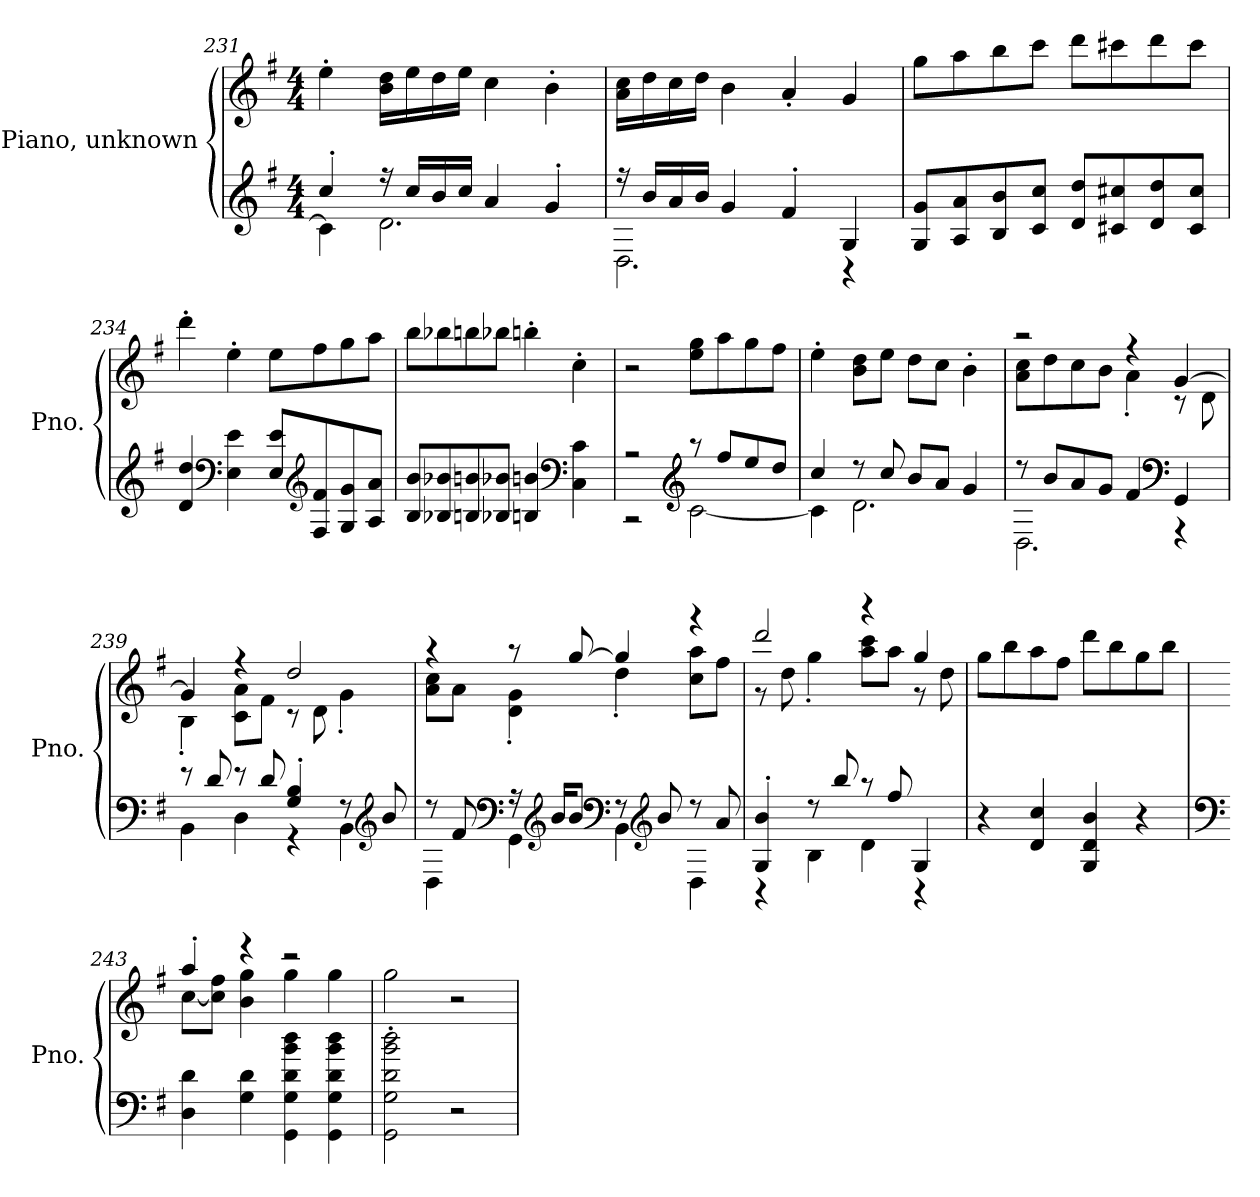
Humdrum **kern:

**kern	**kern
*part1	*part1
*staff2	*staff1
*I"Piano, unknown	*
*I'Pno.	*
*clefG2	*clefG2
*k[f#]	*k[f#]
*M4/4	*M4/4
=231	=231
*^	*
4cc'/	4c\]	4ee'\
16r	2.d\	16b\ 16dd\LL
16cc/LL	.	16ee\
16b/	.	16dd\
16cc/JJ	.	16ee\JJ
4a/	.	4cc\
4g'/	.	4b'\
=232	=232	=232
16r	2.D\	16a\ 16cc\LL
16b/LL	.	16dd\
16a/	.	16cc\
16b/JJ	.	16dd\JJ
4g/	.	4b\
4f#'/	.	4a'/
4G/	4r	4g/
*v	*v	*
!!LO:LB:g=z
=233	=233
8G/ 8g/L	8gg\L
8A/ 8a/	8aa\
8B/ 8b/	8bb\
8c/ 8cc/J	8ccc\J
8d/ 8dd/L	8ddd\L
8c#X/ 8cc#X/	8ccc#X\
8d/ 8dd/	8ddd\
8c#/ 8cc#/J	8ccc#\J
=234	=234
4d/ 4dd/	4ddd'\
*clefF4	*
4E\ 4e\	4ee'\
8E/ 8e/L	8ee\L
*clefG2	*
8F#/ 8f#/	8ff#\
8G/ 8g/	8gg\
8A/ 8a/J	8aa\J
=235	=235
8B/ 8b/L	8bb\L
8B-X/ 8b-X/	8bb-X\
8Bn/ 8bn/	8bbn\
8B-X/ 8b-X/J	8bb-X\J
4Bn/ 4bn/	4bbn'\
*clefF4	*
4C\ 4c\	4cc'\
=236	=236
*^	*
2r	2r	2r
*clefG2	*	*
8r	[2c\	8ee\ 8gg\L
8ff#/L	.	8aa\
8ee/	.	8gg\
8dd/J	.	8ff#\J
!!LO:PB:g=z
=237	=237	=237
4cc/	4c\]	4ee'\
8r	2.d\	8b\ 8dd\L
8cc/	.	8ee\J
8b/L	.	8dd\L
8a/J	.	8cc\J
4g/	.	4b'\
=238	=238	=238
*	*	*^
8r	2.D\	2r	8a\ 8cc\L
8b/L	.	.	8dd\
8a/	.	.	8cc\
8g/J	.	.	8b\J
4f#/	.	4r	4a'\
*clefF4	*	*	*
4GG/	4r	[4g/	8r
.	.	.	8d\
=239	=239	=239	=239
8r	4BB\	4g/]	4B'\
8d/	.	.	.
8r	4D\	4r	8c\ 8a\L
8d/	.	.	8f#\J
4G/' 4B/'	4r	2dd/	8r
.	.	.	8d\
8r	4BB\	.	4g'\
*clefG2	*	*	*
8b/	.	.	.
!!LO:LB:g=z	!!
=240	=240	=240	=240
8r	4D\	4r	8a\ 8cc\L
8f#/	.	.	8a\J
*clefF4	*	*	*
16r	4GG\	8r	4d\' 4g\'
*clefG2	*	*	*
16b/KL	.	.	.
8b/J	.	[8gg/	.
*clefF4	*	*	*
8r	4BB\	4gg/]	4dd'\
*clefG2	*	*	*
8b/	.	.	.
8r	4D\	4r	8cc\ 8aa\L
8a/	.	.	8ff#\J
=241	=241	=241	=241
4G/' 4b/'	4r	2ddd/	8r
.	.	.	8dd\
8r	4B\	.	4gg'\
8bb/	.	.	.
8r	4d\	4r	8aa\ 8ccc\L
8ff#/	.	.	8aa\J
4G/	4r	4gg/	8r
.	.	.	8dd\
*v	*v	*	*
*	*v	*v
=242	=242
4r	8gg\L
.	8bb\
4d/ 4cc/	8aa\
.	8ff#\J
4G/ 4d/ 4b/	8ddd\L
.	8bb\
4r	8gg\
.	8bb\J
!!LO:LB:g=z
=243	=243
*clefF4	*
*	*^
4D\ 4d\	4aa'/	[8cc\L
.	.	8cc\] 8ff#\J
4G\ 4d\	4r	4b\ 4gg\
4GG\ 4G\ 4d\ 4b\ 4dd\	2r	4gg\
4GG\ 4G\ 4d\ 4b\ 4dd\	.	4gg\
*	*v	*v
=244	=244
2GG\' 2G\' 2d\' 2b\' 2dd\'	2gg\
2r	2r
=	=
*-	*-
